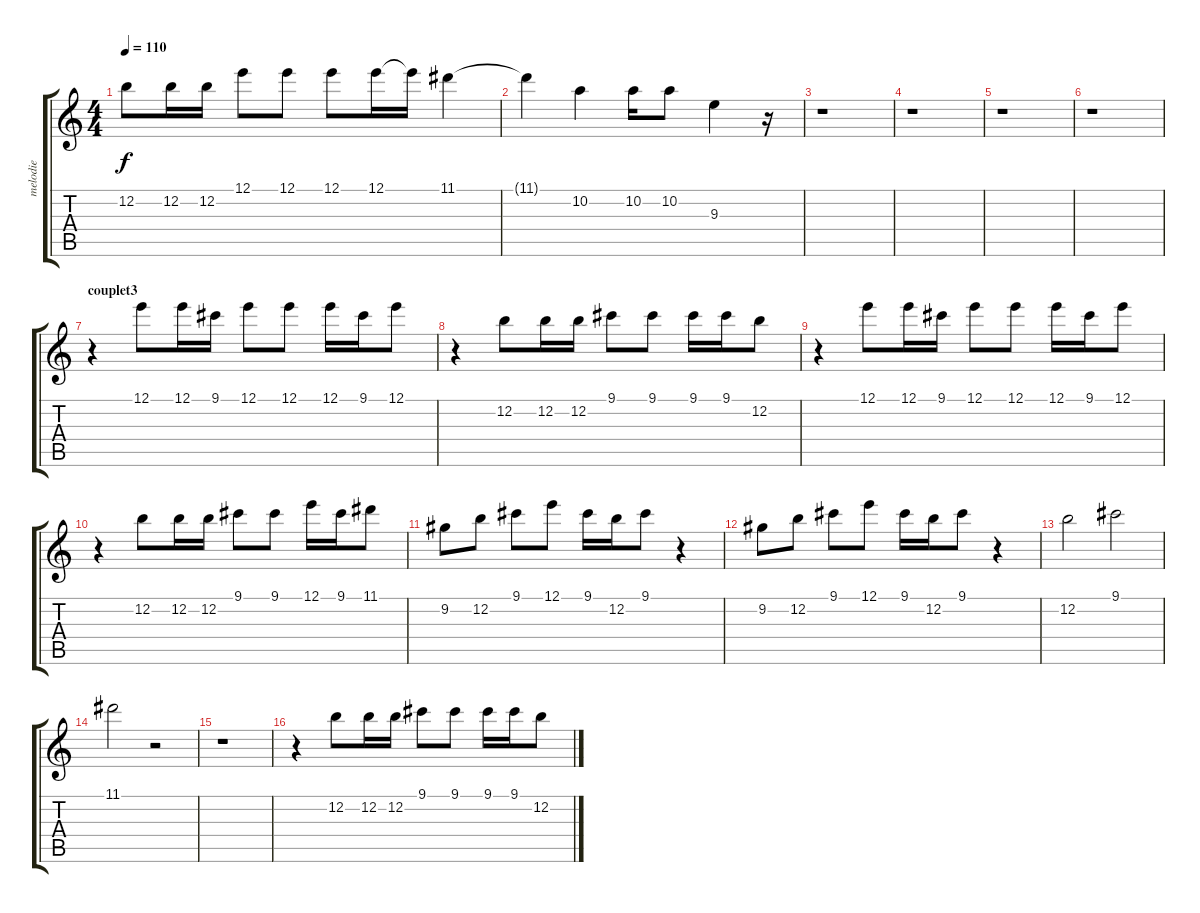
\track ("melodie" "melodie") {instrument acousticguitarnylon}
\staff {score tabs}
\tuning (E4 B3 G3 D3 A2 E2) {hide}
\ts (4 4)
\tempo 110
\clef g2
\ks c
12.2.8{dy f} 12.2.16 12.2.16 12.1.8 12.1.8 12.1.8 12.1.16 12.1{t}.16 11.1.4 |
11.1{t}.4 10.2.4 10.2.16 10.2.8 9.3.4 r.16 |
r.1 |
r.1 |
r.1 |
r.1 |
\section ("" "couplet3")
r.4 12.1.8 12.1.16 9.1.16 12.1.8 12.1.8 12.1.16 9.1.16 12.1.8 |
r.4 12.2.8 12.2.16 12.2.16 9.1.8 9.1.8 9.1.16 9.1.16 12.2.8 |
r.4 12.1.8 12.1.16 9.1.16 12.1.8 12.1.8 12.1.16 9.1.16 12.1.8 |
r.4 12.2.8 12.2.16 12.2.16 9.1.8 9.1.8 12.1.16 9.1.16 11.1.8 |
9.2.8 12.2.8 9.1.8 12.1.8 9.1.16 12.2.16 9.1.8 r.4 |
9.2.8 12.2.8 9.1.8 12.1.8 9.1.16 12.2.16 9.1.8 r.4 |
12.2.2 9.1.2 |
11.1.2 r.2 |
r.1 |
r.4 12.2.8 12.2.16 12.2.16 9.1.8 9.1.8 9.1.16 9.1.16 12.2.8
